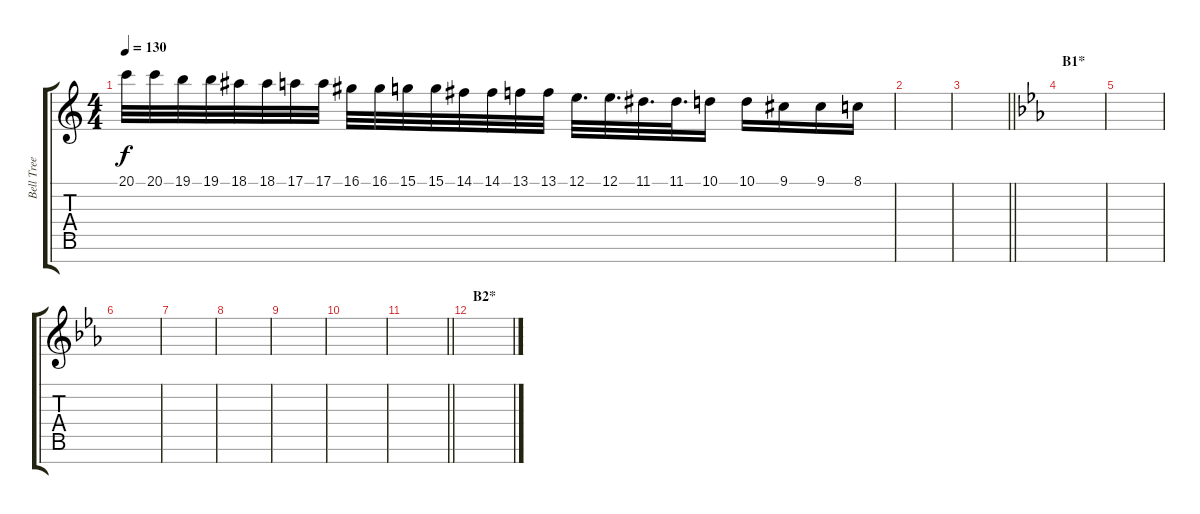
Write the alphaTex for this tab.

\track ("Bell Tree & Reverse Cymbal" "Bell Tree ") {instrument telephonering}
\staff {score tabs}
\tuning (E4 B3 G3 D3 A2 E2 B1) {hide}
\ts (4 4)
\tempo 130
\clef g2
\ks c
20.1.32{dy f volume 6} 20.1.32 19.1.32 19.1.32 18.1.32 18.1.32 17.1.32 17.1.32 16.1.32 16.1.32 15.1.32 15.1.32 14.1.32 14.1.32 13.1.32 13.1.32 12.1.32{d} 12.1.32{d} 11.1.32{d} 11.1.32{d} 10.1.16 10.1.16 9.1.16 9.1.16 8.1.16 |
|
\barLineRight lightlight
|
\section ("" "B1*")
\ks eb
|
|
|
|
|
|
|
\barLineRight lightlight
|
\section ("" "B2*")
